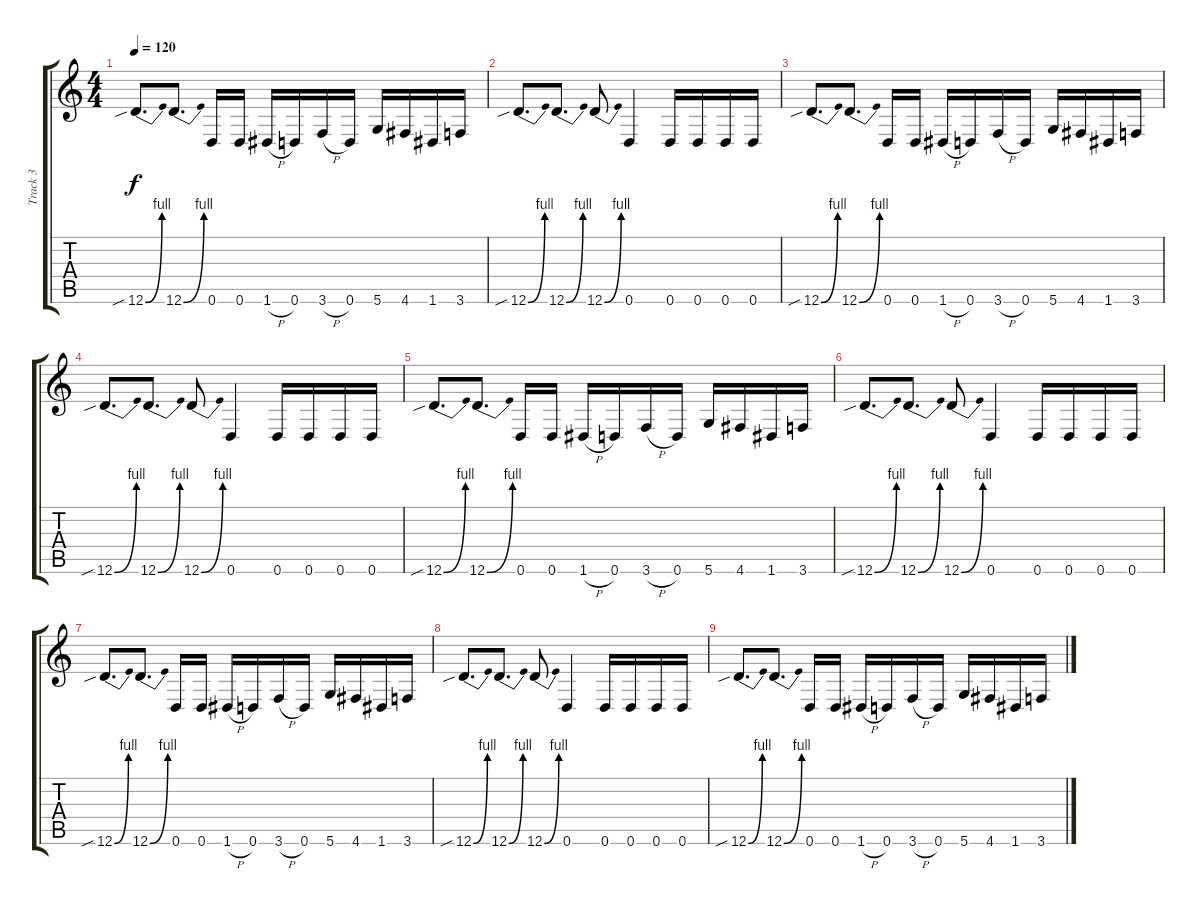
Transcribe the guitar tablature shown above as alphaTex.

\track ("Track 3" "Track 3") {instrument distortionguitar}
\staff {score tabs}
\tuning (E4 B3 G3 D3 A2 D2) {hide}
\ts (4 4)
\tempo 120
\clef g2
\ks c
12.6{be (bend 0 0 60 4) sib}.8{d dy f} 12.6{be (bend 0 0 60 4)}.8{d} 0.6.16 0.6.16 1.6{h}.16 0.6.16 3.6{h}.16 0.6.16 5.6.16 4.6.16 1.6.16 3.6.16 |
12.6{be (bend 0 0 60 4) sib}.8{d} 12.6{be (bend 0 0 60 4)}.8{d} 12.6{be (bend 0 0 60 4)}.8 0.6.4 0.6.16 0.6.16 0.6.16 0.6.16 |
12.6{be (bend 0 0 60 4) sib}.8{d} 12.6{be (bend 0 0 60 4)}.8{d} 0.6.16 0.6.16 1.6{h}.16 0.6.16 3.6{h}.16 0.6.16 5.6.16 4.6.16 1.6.16 3.6.16 |
12.6{be (bend 0 0 60 4) sib}.8{d} 12.6{be (bend 0 0 60 4)}.8{d} 12.6{be (bend 0 0 60 4)}.8 0.6.4 0.6.16 0.6.16 0.6.16 0.6.16 |
12.6{be (bend 0 0 60 4) sib}.8{d} 12.6{be (bend 0 0 60 4)}.8{d} 0.6.16 0.6.16 1.6{h}.16 0.6.16 3.6{h}.16 0.6.16 5.6.16 4.6.16 1.6.16 3.6.16 |
12.6{be (bend 0 0 60 4) sib}.8{d} 12.6{be (bend 0 0 60 4)}.8{d} 12.6{be (bend 0 0 60 4)}.8 0.6.4 0.6.16 0.6.16 0.6.16 0.6.16 |
12.6{be (bend 0 0 60 4) sib}.8{d} 12.6{be (bend 0 0 60 4)}.8{d} 0.6.16 0.6.16 1.6{h}.16 0.6.16 3.6{h}.16 0.6.16 5.6.16 4.6.16 1.6.16 3.6.16 |
12.6{be (bend 0 0 60 4) sib}.8{d} 12.6{be (bend 0 0 60 4)}.8{d} 12.6{be (bend 0 0 60 4)}.8 0.6.4 0.6.16 0.6.16 0.6.16 0.6.16 |
12.6{be (bend 0 0 60 4) sib}.8{d} 12.6{be (bend 0 0 60 4)}.8{d} 0.6.16 0.6.16 1.6{h}.16 0.6.16 3.6{h}.16 0.6.16 5.6.16 4.6.16 1.6.16 3.6.16
